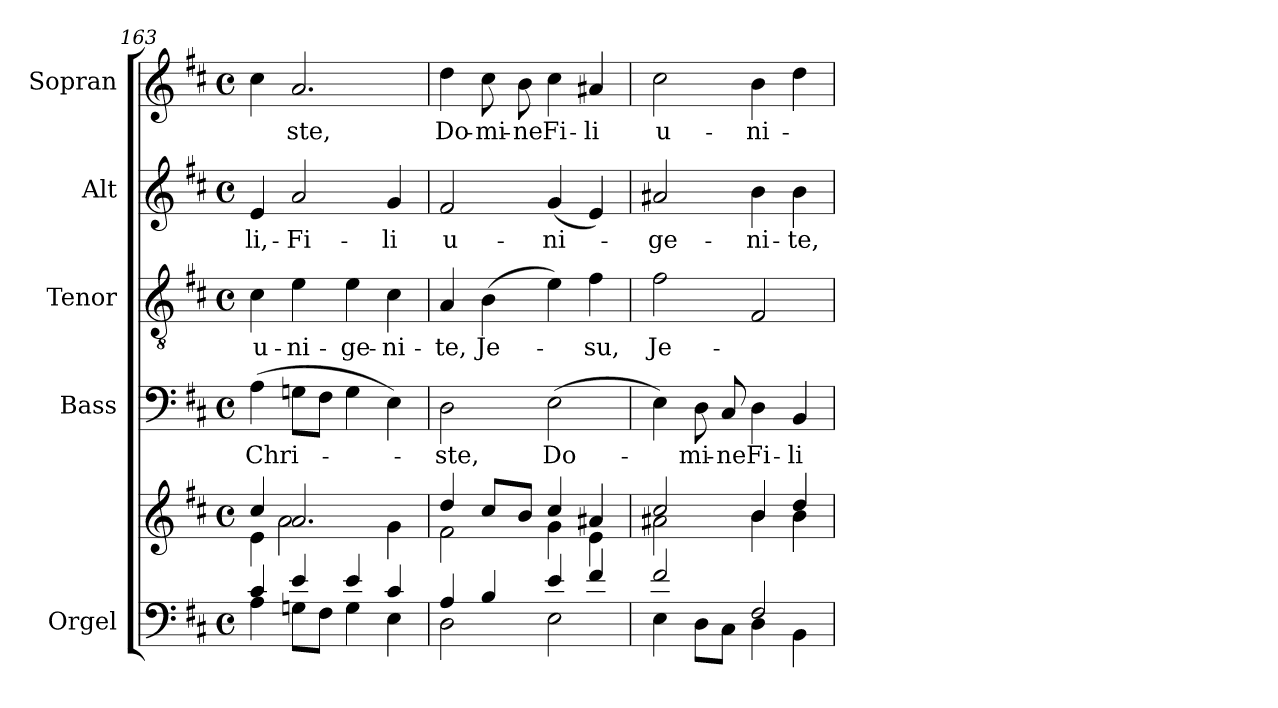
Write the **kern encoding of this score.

**kern	**kern	**kern	**text	**kern	**text	**kern	**text	**kern	**text
*part5	*part5	*part4	*part4	*part3	*part3	*part2	*part2	*part1	*part1
*staff6	*staff5	*staff4	*staff4	*staff3	*staff3	*staff2	*staff2	*staff1	*staff1
*I"Orgel	*	*I"Bass	*	*I"Tenor	*	*I"Alt	*	*I"Sopran	*
*I'Org.	*	*I'B.	*	*I'T.	*	*I'A.	*	*I'S.	*
*clefF4	*clefG2	*clefF4	*	*clefGv2	*	*clefG2	*	*clefG2	*
*k[f#c#]	*k[f#c#]	*k[f#c#]	*	*k[f#c#]	*	*k[f#c#]	*	*k[f#c#]	*
*D:	*D:	*D:	*	*D:	*	*D:	*	*D:	*
*M4/4	*M4/4	*M4/4	*	*M4/4	*	*M4/4	*	*M4/4	*
*met(c)	*met(c)	*met(c)	*	*met(c)	*	*met(c)	*	*met(c)	*
=163	=163	=163	=163	=163	=163	=163	=163	=163	=163
*^	*^	*	*	*	*	*	*	*	*
!	!	!	!	!	!LO:LY:b	!	!LO:LY:b	!	!LO:LY:b	!	!
4c#/	4A\	4cc#/	4e\	(>4A\	Chri-	4c#\	u-	4e/	-li,-	4cc#\	.
!	!	!	!	!	!	!	!LO:LY:b	!	!LO:LY:b	!	!LO:LY:b
4e/	8Gn\L	2.a/	2a\	8Gn\L	.	4e\	-ni-	2a/	-Fi-	2.a/	-ste,
.	8F#\J	.	.	8F#\J	.	.	.	.	.	.	.
!	!	!	!	!	!	!	!LO:LY:b	!	!	!	!
4e/	4G\	.	.	4G\	.	4e\	-ge-	.	.	.	.
!	!	!	!	!	!	!	!LO:LY:b	!	!LO:LY:b	!	!
4c#/	4E\	.	4g\	4E\)	.	4c#\	-ni-	4g/	-li	.	.
=164	=164	=164	=164	=164	=164	=164	=164	=164	=164	=164	=164
!	!	!	!	!	!LO:LY:b	!	!LO:LY:b	!	!LO:LY:b	!	!LO:LY:b
4A/	2D\	4dd/	2f#\	2D\	-ste,	4A/	-te,	2f#/	u-	4dd\	Do-
!	!	!	!	!	!	!	!LO:LY:b	!	!	!	!LO:LY:b
4B/	.	8cc#/L	.	.	.	(>4B\	Je-	.	.	8cc#\	-mi-
!	!	!	!	!	!	!	!	!	!	!	!LO:LY:b
.	.	8b/J	.	.	.	.	.	.	.	8b\	-ne
!	!	!	!	!	!LO:LY:b	!	!	!	!LO:LY:b	!	!LO:LY:b
4e/	2E\	4cc#/	4g\	(>2E\	Do-	4e\)	.	(<4g/	-ni-	4cc#\	Fi-
!	!	!	!	!	!	!	!LO:LY:b	!	!	!	!LO:LY:b
4f#/	.	4a#X/	4e\	.	.	4f#\	-su,	4e/)	.	4a#X/	-li
=165	=165	=165	=165	=165	=165	=165	=165	=165	=165	=165	=165
!	!	!	!	!	!	!	!LO:LY:b	!	!LO:LY:b	!	!LO:LY:b
2f#/	4E\	2cc#/	2a#X\	4E\)	.	2f#\	Je-	2a#X/	-ge-	2cc#\	u-
!	!	!	!	!	!LO:LY:b	!	!	!	!	!	!
.	8D\L	.	.	8D\	-mi-	.	.	.	.	.	.
!	!	!	!	!	!LO:LY:b	!	!	!	!	!	!
.	8C#\J	.	.	8C#/	-ne	.	.	.	.	.	.
!	!	!	!	!	!LO:LY:b	!	!	!	!LO:LY:b	!	!LO:LY:b
2F#/	4D\	4b/	4b\	4D\	Fi-	2F#/	.	4b\	-ni-	4b\	-ni-
!	!	!	!	!	!LO:LY:b	!	!	!	!LO:LY:b	!	!
.	4BB\	4dd/	4b\	4BB/	-li	.	.	4b\	-te,	4dd\	.
*v	*v	*	*	*	*	*	*	*	*	*	*
*	*v	*v	*	*	*	*	*	*	*	*
=	=	=	=	=	=	=	=	=	=
*-	*-	*-	*-	*-	*-	*-	*-	*-	*-
